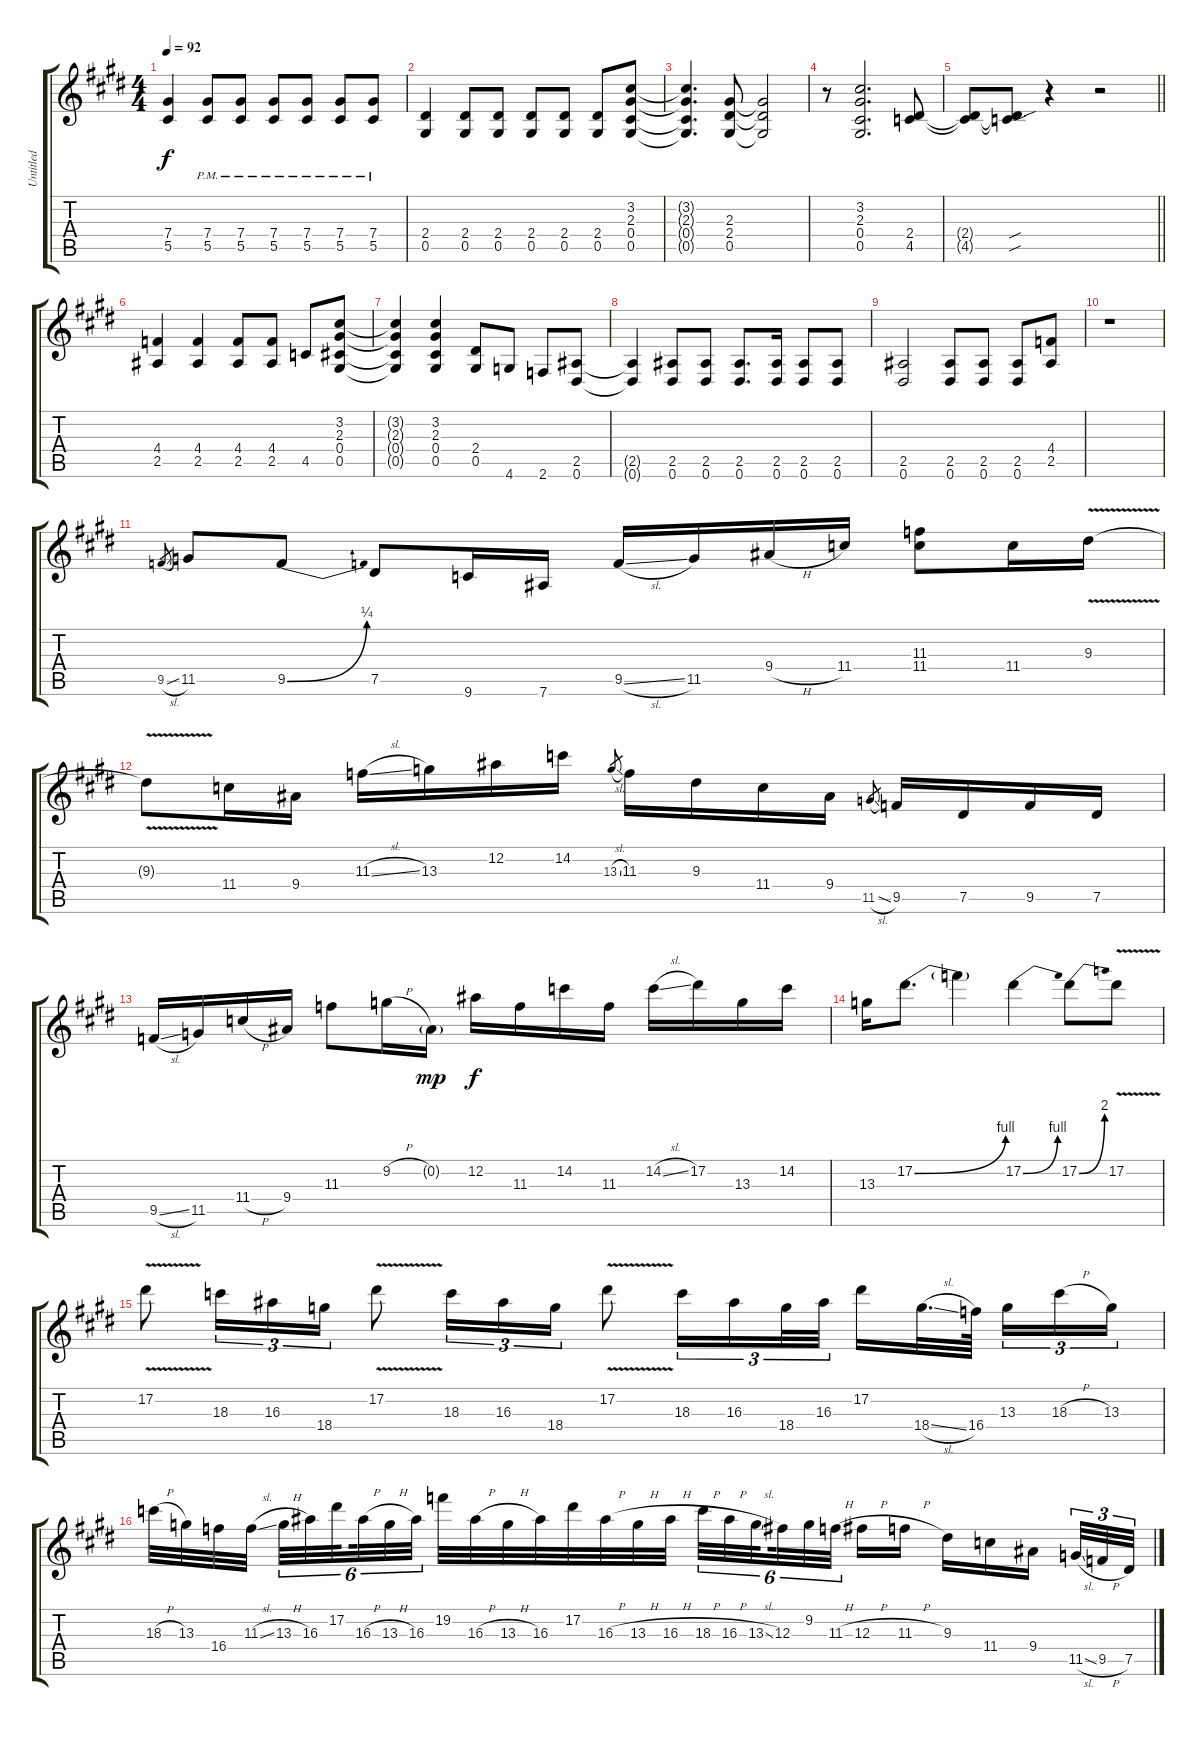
\track ("Untitled" "Untitled") {instrument acousticguitarsteel}
\staff {score tabs}
\tuning (Eb4 Bb3 Gb3 Db3 Ab2 Eb2) {hide}
\ts (4 4)
\tempo 92
\clef g2
\ks e
(7.4 5.5).4{dy f} (7.4{pm} 5.5{pm}).8 (7.4{pm} 5.5{pm}).8 (7.4{pm} 5.5{pm}).8 (7.4{pm} 5.5{pm}).8 (7.4{pm} 5.5{pm}).8 (7.4{pm} 5.5{pm}).8 |
(2.4 0.5).4 (2.4 0.5).8 (2.4 0.5).8 (2.4 0.5).8 (2.4 0.5).8 (2.4 0.5).8 (3.2 2.3 0.4 0.5).8 |
(3.2{t} 2.3{t} 0.4{t} 0.5{t}).4{d} (2.3 2.4 0.5).8 (2.3{t} 2.4{t} 0.5{t}).2 |
r.8 (3.2 2.3 0.4 0.5).2{d} (2.4 4.5).8 |
\barLineRight lightlight
(2.4{t} 4.5{t}).8 (2.4{sou t} 4.5{sou t}).8 r.4 r.2 |
(4.4 2.5).4 (4.4 2.5).4 (4.4 2.5).8 (4.4 2.5).8 4.5.8 (3.2 2.3 0.4 0.5).8 |
(3.2{t} 2.3{t} 0.4{t} 0.5{t}).4 (3.2 2.3 0.4 0.5).4 (2.4 0.5).8 4.6.8 2.6.8 (2.5 0.6).8 |
(2.5{t} 0.6{t}).4 (2.5 0.6).8 (2.5 0.6).8 (2.5 0.6).8{d} (2.5 0.6).16 (2.5 0.6).8 (2.5 0.6).8 |
(2.5 0.6).2 (2.5 0.6).8 (2.5 0.6).8 (2.5 0.6).8 (4.4 2.5).8 |
r.1 |
9.5{sl}.8{gr} 11.5.8 9.5{be (bend 0 0 60 1)}.8 7.5.8 9.6.16 7.6.16 9.5{sl}.16 11.5.16 9.4{h}.16 11.4.16 (11.3 11.4).8 11.4.16 9.3{v}.16 |
9.3{t}.8 11.4.16 9.4.16 11.3{sl}.16 13.3.16 12.2.16 14.2.16 13.3{sl}.8{gr} 11.3.16 9.3.16 11.4.16 9.4.16 11.5{sl}.8{gr} 9.5.16 7.5.16 9.5.16 7.5.16 |
9.5{sl}.16 11.5.16 11.4{h}.16 9.4.16 11.3.8 9.2{h}.16 0.2{g}.16{dy mp} 12.2.16{dy f} 11.3.16 14.2.16 11.3.16 14.2{sl}.16 17.2.16 13.3.16 14.2.16 |
13.3.16 17.2{be (bend 0 0 60 4)}.8{d} 17.2{t}.4 17.2{be (bend 0 0 60 4)}.4 17.2{be (bend 0 0 60 8)}.8 17.2{v}.8 |
17.2{v}.8 18.3.16{tu (3 2)} 16.3.16{tu (3 2)} 18.4.16{tu (3 2)} 17.2{v}.8 18.3.16{tu (3 2)} 16.3.16{tu (3 2)} 18.4.16{tu (3 2)} 17.2{v}.8 18.3.16{tu (3 2)} 16.3.16{tu (3 2)} 18.4.32{tu (3 2)} 16.3.32{tu (3 2)} 17.2.16 18.4{sl}.32{d} 16.4.64{beam splitsecondary} 13.3.16{tu (3 2)} 18.3{h}.16{tu (3 2)} 13.3.16{tu (3 2)} |
18.3{h}.32 13.3.32 16.4.32 11.3{sl}.32{beam splitsecondary} 13.3{h}.32{tu (6 4)} 16.3.32{tu (6 4)} 17.2.32{tu (6 4) beam splitsecondary} 16.3{h}.32{tu (6 4)} 13.3{h}.32{tu (6 4)} 16.3.32{tu (6 4)} 19.2.32 16.3{h}.32 13.3{h}.32 16.3.32 17.2.32 16.3{h}.32 13.3{h}.32 16.3{h}.32 18.3{h}.32{tu (6 4)} 16.3{h}.32{tu (6 4)} 13.3{sl}.32{tu (6 4) beam splitsecondary} 12.3.32{tu (6 4)} 9.2.32{tu (6 4)} 11.3{h}.32{tu (6 4) beam splitsecondary} 12.3{h}.16 11.3{h}.16 9.3.16 11.4.16 9.4.16{beam splitsecondary} 11.5{sl}.32{tu (3 2)} 9.5{h}.32{tu (3 2)} 7.5.32{tu (3 2)}
